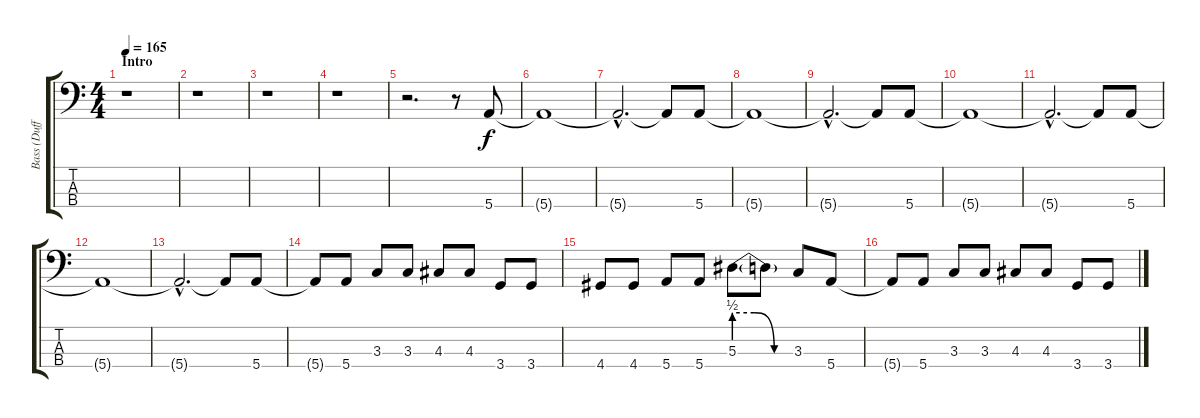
\track ("Bass (Duff)" "Bass (Duff") {instrument electricbasspick}
\staff {score tabs}
\tuning (G2 D2 A1 E1) {hide}
\ts (4 4)
\section ("" "Intro")
\tempo 165
\clef f4
\ks c
r.1{dy f instrument electricbasspick} |
r.1 |
r.1 |
r.1 |
r.2{d} r.8 5.4.8 |
5.4{t}.1 |
5.4{hac t}.2{d} 5.4{t}.8 5.4.8 |
5.4{t}.1 |
5.4{hac t}.2{d} 5.4{t}.8 5.4.8 |
5.4{t}.1 |
5.4{hac t}.2{d} 5.4{t}.8 5.4.8 |
5.4{t}.1 |
5.4{hac t}.2{d} 5.4{t}.8 5.4.8 |
5.4{t}.8 5.4.8 3.3.8 3.3.8 4.3.8 4.3.8 3.4.8 3.4.8 |
4.4.8 4.4.8 5.4.8 5.4.8 5.3{be (custom 0 2 20 2 40 0 60 0)}.8 5.3{t}.8 3.3.8 5.4.8 |
5.4{t}.8 5.4.8 3.3.8 3.3.8 4.3.8 4.3.8 3.4.8 3.4.8
